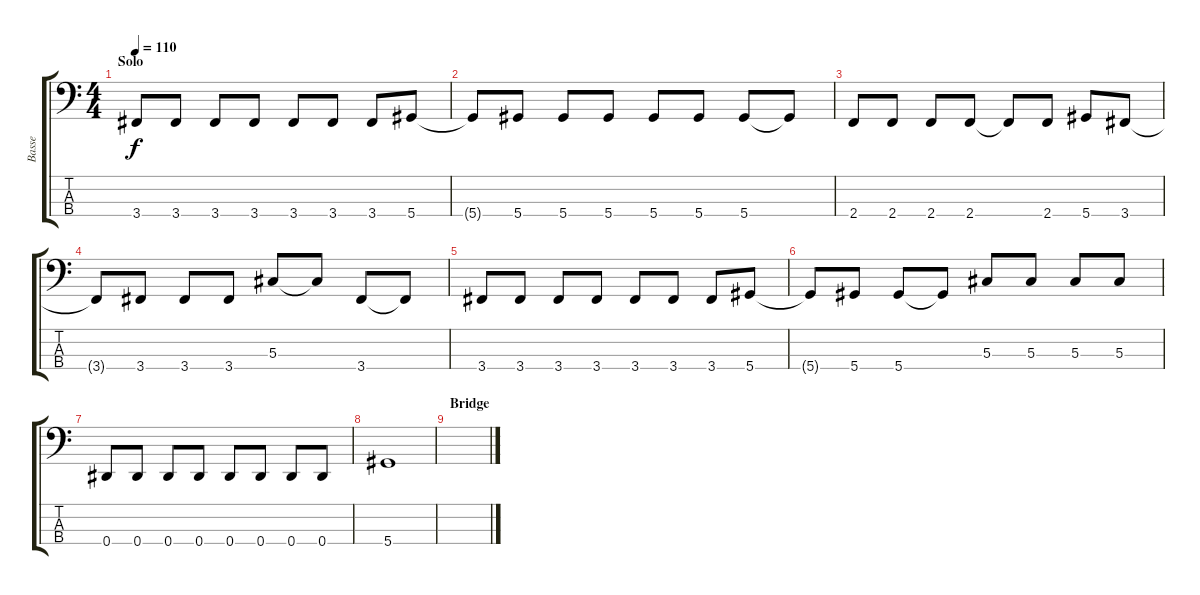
\track ("Basse" "Basse") {instrument electricbassfinger}
\staff {score tabs}
\tuning (Gb2 Db2 Ab1 Eb1) {hide}
\ts (4 4)
\section ("" "Solo")
\tempo 110
\clef f4
\ks c
3.4.8{dy f} 3.4.8 3.4.8 3.4.8 3.4.8 3.4.8 3.4.8 5.4.8 |
5.4{t}.8 5.4.8 5.4.8 5.4.8 5.4.8 5.4.8 5.4.8 5.4{t}.8 |
2.4.8 2.4.8 2.4.8 2.4.8 2.4{t}.8 2.4.8 5.4.8 3.4.8 |
3.4{t}.8 3.4.8 3.4.8 3.4.8 5.3.8 5.3{t}.8 3.4.8 3.4{t}.8 |
3.4.8 3.4.8 3.4.8 3.4.8 3.4.8 3.4.8 3.4.8 5.4.8 |
5.4{t}.8 5.4.8 5.4.8 5.4{t}.8 5.3.8 5.3.8 5.3.8 5.3.8 |
0.4.8 0.4.8 0.4.8 0.4.8 0.4.8 0.4.8 0.4.8 0.4.8 |
5.4.1 |
\section ("" "Bridge")
